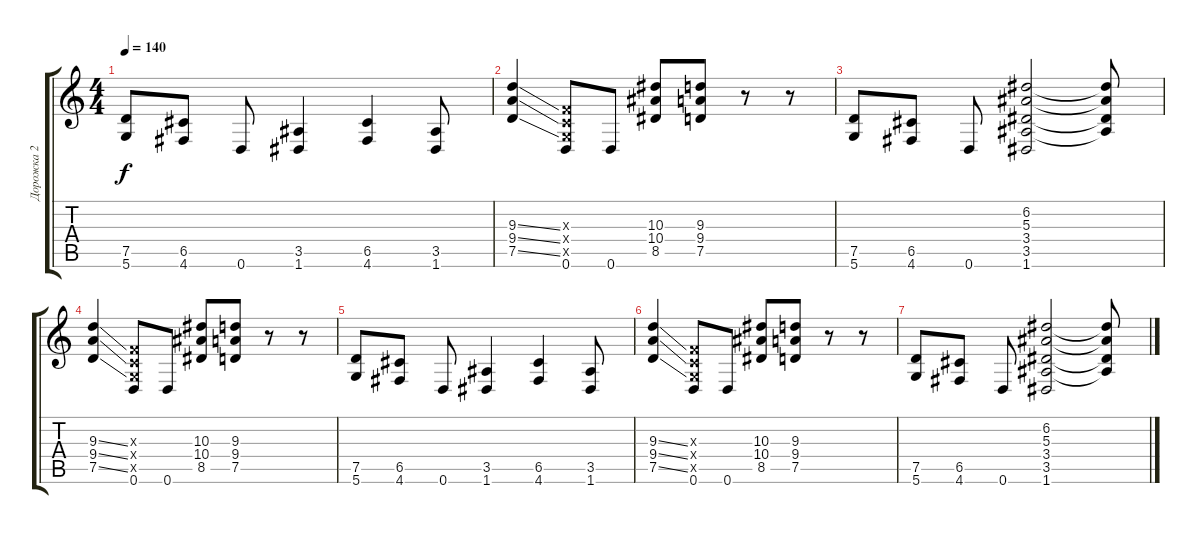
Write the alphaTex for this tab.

\track ("Дорожка 2" "Дорожка 2") {instrument distortionguitar}
\staff {score tabs}
\tuning (D4 A3 F3 C3 G2 D2) {hide}
\ts (4 4)
\tempo 140
\clef g2
\ks c
(7.5 5.6).8{dy f} (6.5 4.6).8 0.6.8 (3.5 1.6).4 (6.5 4.6).4 (3.5 1.6).8 |
(9.3{ss} 9.4{ss} 7.5{ss}).4 (0.3{x} 0.4{x} 0.5{x} 0.6).8 0.6.8 (10.3 10.4 8.5).8 (9.3 9.4 7.5).8 r.8 r.8 |
(7.5 5.6).8 (6.5 4.6).8 0.6.8 (6.2 5.3 3.4 3.5 1.6).2 (6.2{t} 5.3{t} 3.4{t} 3.5{t}).8 |
(9.3{ss} 9.4{ss} 7.5{ss}).4 (0.3{x} 0.4{x} 0.5{x} 0.6).8 0.6.8 (10.3 10.4 8.5).8 (9.3 9.4 7.5).8 r.8 r.8 |
(7.5 5.6).8 (6.5 4.6).8 0.6.8 (3.5 1.6).4 (6.5 4.6).4 (3.5 1.6).8 |
(9.3{ss} 9.4{ss} 7.5{ss}).4 (0.3{x} 0.4{x} 0.5{x} 0.6).8 0.6.8 (10.3 10.4 8.5).8 (9.3 9.4 7.5).8 r.8 r.8 |
(7.5 5.6).8 (6.5 4.6).8 0.6.8 (6.2 5.3 3.4 3.5 1.6).2 (6.2{t} 5.3{t} 3.4{t} 3.5{t}).8
